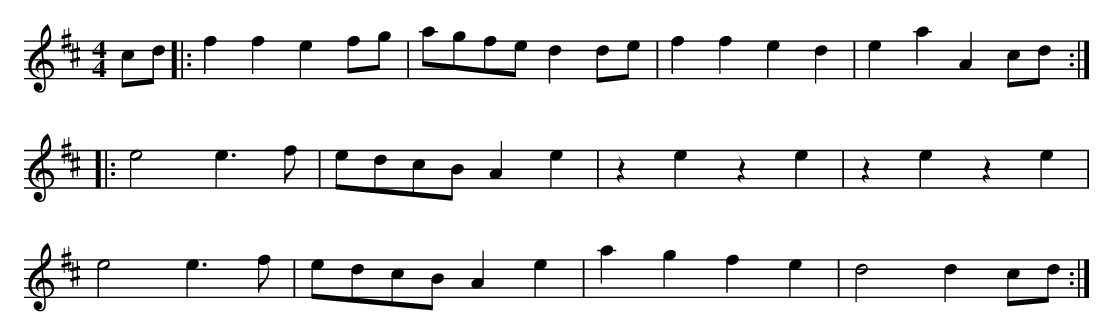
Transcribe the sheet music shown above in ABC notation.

X:1
M:4/4
K:D
cd|:f2f2 e2fg|agfe d2de|f2f2 e2d2|e2a2 A2 cd:|
|:e4 e3 f|edcB A2e2|z2e2 z2e2|z2e2 z2 e2|
e4 e3 f|edcB A2e2|a2g2 f2e2|d4 d2cd:|
